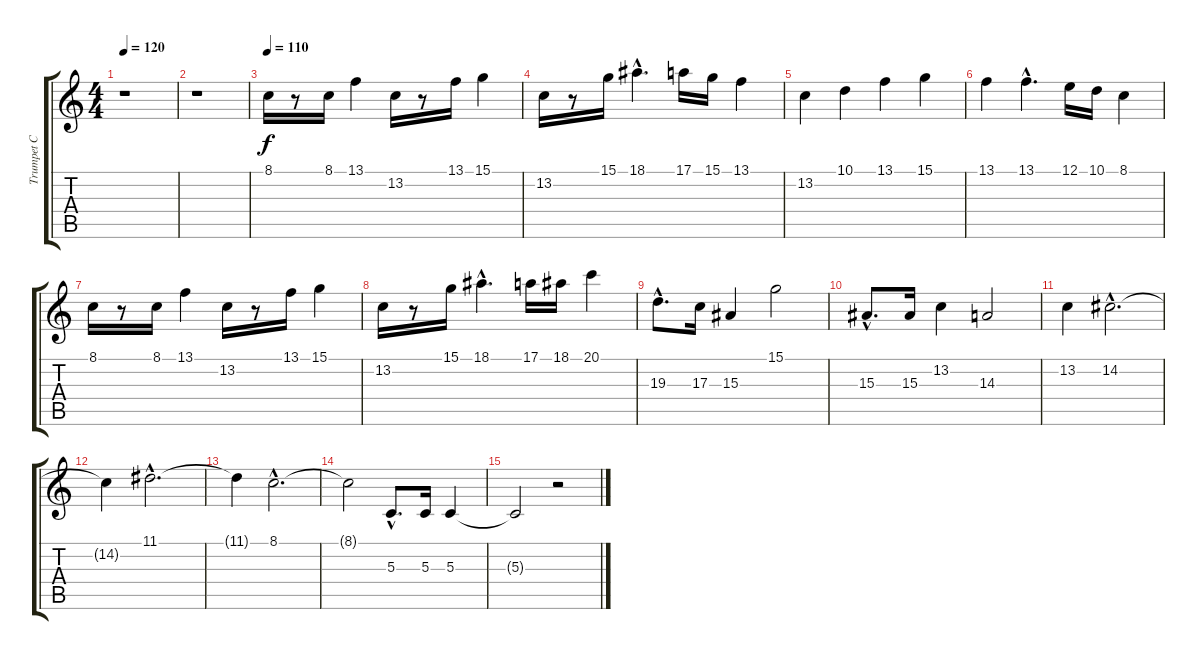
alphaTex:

\track ("Trumpet C" "Trumpet C") {instrument trumpet}
\staff {score tabs}
\tuning (E4 B3 G3 D3 A2 E2) {hide}
\ts (4 4)
\tempo 120
\clef g2
\ks c
r.1{dy f} |
r.1 |
\tempo 110
8.1.16 r.8 8.1.16 13.1.4 13.2.16 r.8 13.1.16 15.1.4 |
13.2.16 r.8 15.1.16 18.1{hac}.4{d} 17.1.16 15.1.16 13.1.4 |
13.2.4 10.1.4 13.1.4 15.1.4 |
13.1.4 13.1{hac}.4{d} 12.1.16 10.1.16 8.1.4 |
8.1.16 r.8 8.1.16 13.1.4 13.2.16 r.8 13.1.16 15.1.4 |
13.2.16 r.8 15.1.16 18.1{hac}.4{d} 17.1.16 18.1.16 20.1.4 |
19.3{hac}.8{d} 17.3.16 15.3.4 15.1.2 |
15.3{hac}.8{d} 15.3.16 13.2.4 14.3.2 |
13.2.4 14.2{hac}.2{d} |
14.2{t}.4 11.1{hac}.2{d} |
11.1{t}.4 8.1{hac}.2{d} |
8.1{t}.2 5.3{hac}.8{d} 5.3.16 5.3.4 |
5.3{t}.2 r.2
